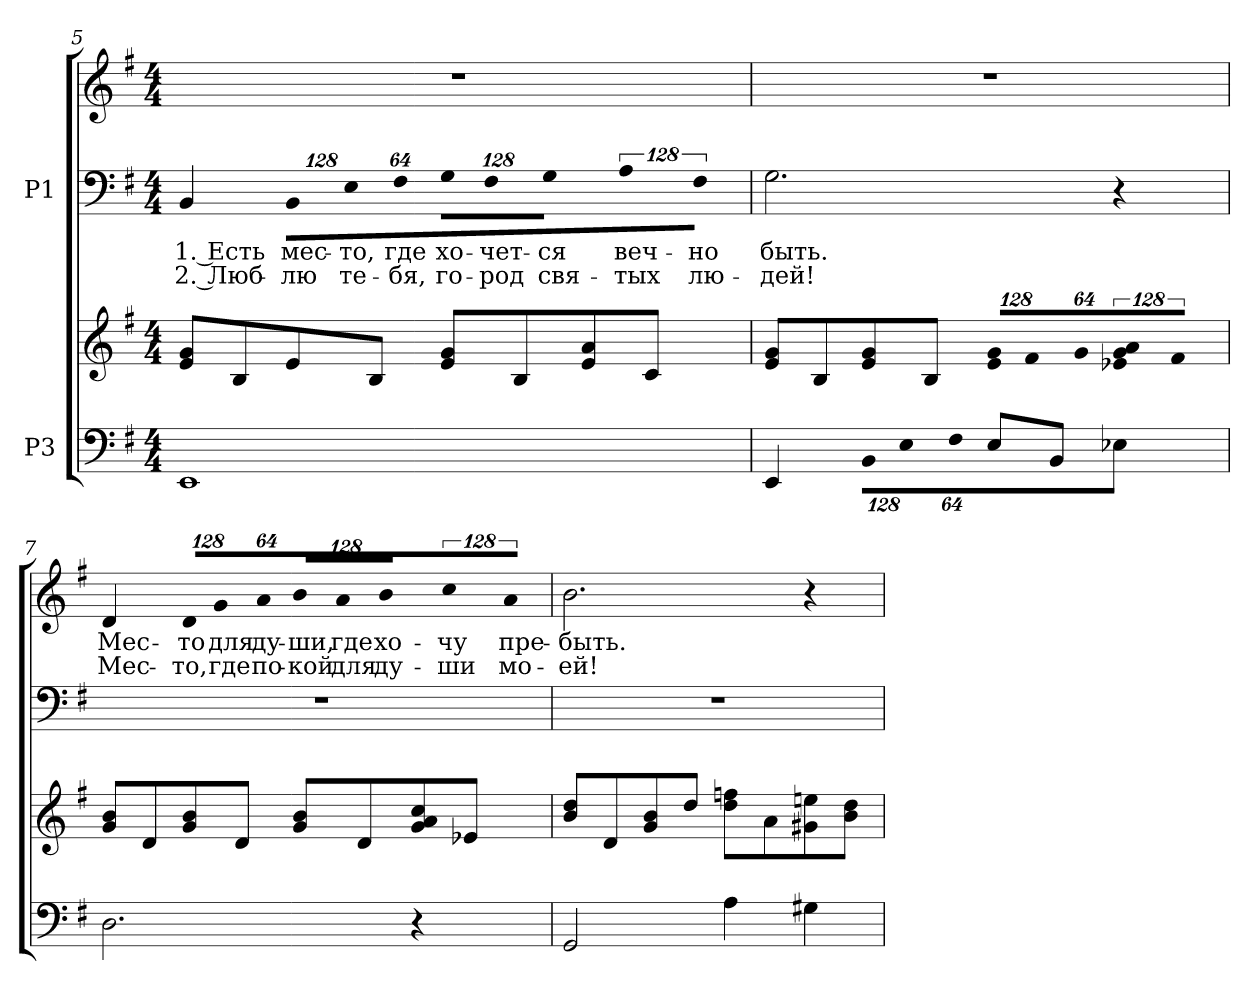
**kern	**kern	**kern	**text	**text	**kern	**text	**text
*part2	*part2	*part1	*part1	*part1	*part1	*part1	*part1
*staff4	*staff3	*staff2	*staff2	*staff2	*staff1	*staff1	*staff1
*I"P3	*	*I"P1	*	*	*	*	*
!!LO:LB:g=z
*clefF4	*clefG2	*clefF4	*	*	*clefG2	*	*
*k[f#]	*k[f#]	*k[f#]	*	*	*k[f#]	*	*
*e:	*e:	*e:	*	*	*e:	*	*
*M4/4	*M4/4	*M4/4	*	*	*M4/4	*	*
=5	=5	=5	=5	=5	=5	=5	=5
!	!	!	!LO:LY:a:color=#000000	!LO:LY:a:color=#000000	!	!	!
1EEi	8ei/ 8giL	4BBi/	1. Есть	2. Люб-	1r	.	.
.	8Bi/	.	.	.	.	.	.
*	*	*Xbrackettup	*	*	*	*	*
!	!	!LO:N:vis=8	!	!	!	!	!
!	!	!	!LO:LY:a:color=#000000	!LO:LY:a:color=#000000	!	!	!
.	8ei/	1024%85BBi\L	мес-	-лю	.	.	.
!	!	!LO:N:vis=8	!	!	!	!	!
!	!	!	!LO:LY:a:color=#000000	!LO:LY:a:color=#000000	!	!	!
.	.	1024%85Ei\	-то,	те-	.	.	.
.	8Bi/J	.	.	.	.	.	.
!	!	!LO:N:vis=8	!	!	!	!	!
!	!	!	!LO:LY:a:color=#000000	!LO:LY:a:color=#000000	!	!	!
.	.	512%43F#i\J	где	-бя,	.	.	.
!	!	!LO:N:vis=8	!	!	!	!	!
!	!	!	!LO:LY:a:color=#000000	!LO:LY:a:color=#000000	!	!	!
.	8ei/ 8giL	1024%85Gi\L	хо-	го-	.	.	.
!	!	!LO:N:vis=8	!	!	!	!	!
!	!	!	!LO:LY:a:color=#000000	!LO:LY:a:color=#000000	!	!	!
.	.	1024%85F#i\	-чет-	-род	.	.	.
.	8Bi/	.	.	.	.	.	.
!	!	!LO:N:vis=8	!	!	!	!	!
!	!	!	!LO:LY:a:color=#000000	!LO:LY:a:color=#000000	!	!	!
.	.	512%43Gi\J	-ся	свя-	.	.	.
*	*	*brackettup	*	*	*	*	*
!	!	!LO:N:vis=4	!	!	!	!	!
!	!	!	!LO:LY:a:color=#000000	!LO:LY:a:color=#000000	!	!	!
.	8ei/ 8ai	512%85Ai\	веч-	-тых	.	.	.
.	8ci/J	.	.	.	.	.	.
!	!	!LO:N:vis=8	!	!	!	!	!
!	!	!	!LO:LY:a:color=#000000	!LO:LY:a:color=#000000	!	!	!
.	.	512%43F#i\	-но	лю-	.	.	.
=6	=6	=6	=6	=6	=6	=6	=6
!	!	!	!LO:LY:a:color=#000000	!LO:LY:a:color=#000000	!	!	!
4EEi/	8ei/ 8giL	2.Gi\	быть.	-дей!	1r	.	.
.	8Bi/	.	.	.	.	.	.
*Xbrackettup	*	*	*	*	*	*	*
!LO:N:vis=8	!	!	!	!	!	!	!
1024%85BBi\L	8ei/ 8gi	.	.	.	.	.	.
!LO:N:vis=8	!	!	!	!	!	!	!
1024%85Ei\	.	.	.	.	.	.	.
.	8Bi/J	.	.	.	.	.	.
!LO:N:vis=8	!	!	!	!	!	!	!
512%43F#i\J	.	.	.	.	.	.	.
*	*Xbrackettup	*	*	*	*	*	*
!	!LO:N:vis=8	!	!	!	!	!	!
8Ei/L	1024%85ei/ 1024%85giL	.	.	.	.	.	.
!	!LO:N:vis=8	!	!	!	!	!	!
.	1024%85f#i/	.	.	.	.	.	.
8BBi/J	.	.	.	.	.	.	.
!	!LO:N:vis=8	!	!	!	!	!	!
.	512%43gi/J	.	.	.	.	.	.
*	*brackettup	*	*	*	*	*	*
!	!LO:N:vis=4	!	!	!	!	!	!
4E-Xi\	512%85e-Xi/ 512%85gi 512%85ai	4r	.	.	.	.	.
!	!LO:N:vis=8	!	!	!	!	!	!
.	512%43f#i/	.	.	.	.	.	.
!!LO:LB:g=z
=7	=7	=7	=7	=7	=7	=7	=7
!	!	!	!	!	!	!LO:LY:b:color=#000000	!LO:LY:b:color=#000000
2.Di\	8gi/ 8biL	1r	.	.	4di/	Мес-	Мес-
.	8di/	.	.	.	.	.	.
*	*	*	*	*	*Xbrackettup	*	*
!	!	!	!	!	!LO:N:vis=8	!	!
!	!	!	!	!	!	!LO:LY:b:color=#000000	!LO:LY:b:color=#000000
.	8gi/ 8bi	.	.	.	1024%85di/L	-то	-то,
!	!	!	!	!	!LO:N:vis=8	!	!
!	!	!	!	!	!	!LO:LY:b:color=#000000	!LO:LY:b:color=#000000
.	.	.	.	.	1024%85gi/	для	где
.	8di/J	.	.	.	.	.	.
!	!	!	!	!	!LO:N:vis=8	!	!
!	!	!	!	!	!	!LO:LY:b:color=#000000	!LO:LY:b:color=#000000
.	.	.	.	.	512%43ai/J	ду-	по-
!	!	!	!	!	!LO:N:vis=8	!	!
!	!	!	!	!	!	!LO:LY:b:color=#000000	!LO:LY:b:color=#000000
.	8gi/ 8biL	.	.	.	1024%85bi/L	-ши,	-кой
!	!	!	!	!	!LO:N:vis=8	!	!
!	!	!	!	!	!	!LO:LY:b:color=#000000	!LO:LY:b:color=#000000
.	.	.	.	.	1024%85ai/	где	для
.	8di/	.	.	.	.	.	.
!	!	!	!	!	!LO:N:vis=8	!	!
!	!	!	!	!	!	!LO:LY:b:color=#000000	!LO:LY:b:color=#000000
.	.	.	.	.	512%43bi/J	хо-	ду-
*	*	*	*	*	*brackettup	*	*
!	!	!	!	!	!LO:N:vis=4	!	!
!	!	!	!	!	!	!LO:LY:b:color=#000000	!LO:LY:b:color=#000000
4r	8gi/ 8ai 8cci	.	.	.	512%85cci\	-чу	-ши
.	8e-Xi/J	.	.	.	.	.	.
!	!	!	!	!	!LO:N:vis=8	!	!
!	!	!	!	!	!	!LO:LY:b:color=#000000	!LO:LY:b:color=#000000
.	.	.	.	.	512%43ai/	пре-	мо-
=8	=8	=8	=8	=8	=8	=8	=8
!	!	!	!	!	!	!LO:LY:b:color=#000000	!LO:LY:b:color=#000000
2GGi/	8bi/ 8ddiL	1r	.	.	2.bi\	-быть.	-ей!
.	8di/	.	.	.	.	.	.
.	8gi/ 8bi	.	.	.	.	.	.
.	8ddi/J	.	.	.	.	.	.
4Ai\	8ddi\ 8ffniL	.	.	.	.	.	.
.	8ai\	.	.	.	.	.	.
4G#Xi\	8g#Xi\ 8eeni	.	.	.	4r	.	.
.	8bi\ 8ddiJ	.	.	.	.	.	.
=	=	=	=	=	=	=	=
*-	*-	*-	*-	*-	*-	*-	*-
